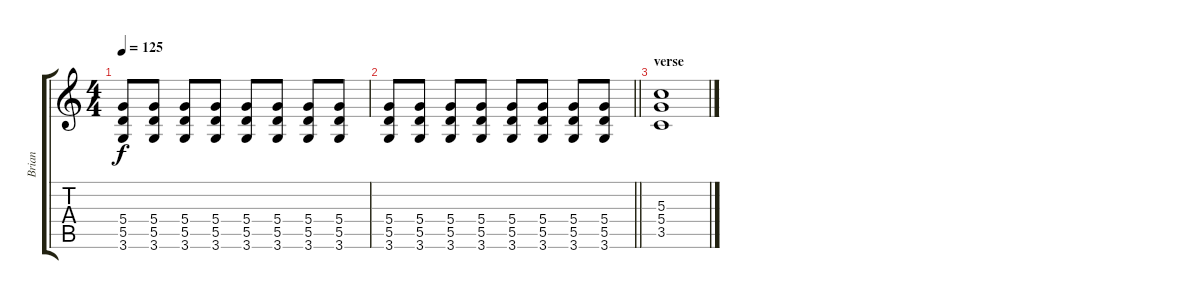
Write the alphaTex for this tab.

\track ("Brian" "Brian") {instrument overdrivenguitar}
\staff {score tabs}
\tuning (E4 B3 G3 D3 A2 E2) {hide}
\ts (4 4)
\tempo 125
\clef g2
\ks c
(5.4 5.5 3.6).8{dy f} (5.4 5.5 3.6).8 (5.4 5.5 3.6).8 (5.4 5.5 3.6).8 (5.4 5.5 3.6).8 (5.4 5.5 3.6).8 (5.4 5.5 3.6).8 (5.4 5.5 3.6).8 |
\barLineRight lightlight
(5.4 5.5 3.6).8 (5.4 5.5 3.6).8 (5.4 5.5 3.6).8 (5.4 5.5 3.6).8 (5.4 5.5 3.6).8 (5.4 5.5 3.6).8 (5.4 5.5 3.6).8 (5.4 5.5 3.6).8 |
\section ("" "verse")
(5.3 5.4 3.5).1{volume 0}
